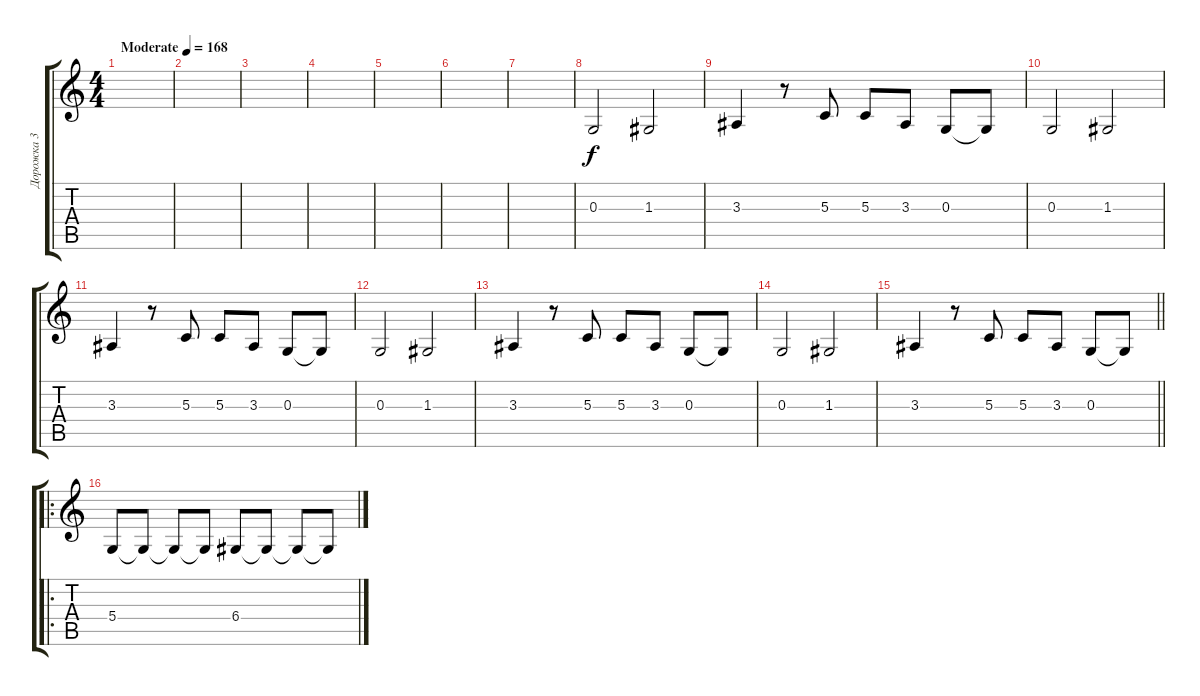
\track ("Дорожка 3" "Дорожка 3") {instrument stringensemble1}
\staff {score tabs}
\tuning (E4 B3 G3 D3 A2 E2) {hide}
\ts (4 4)
\tempo (168 "Moderate")
\clef g2
\ks c
|
|
|
|
|
|
|
0.3.2 1.3.2 |
3.3.4 r.8 5.3.8 5.3.8 3.3.8 0.3.8 0.3{t}.8 |
0.3.2 1.3.2 |
3.3.4 r.8 5.3.8 5.3.8 3.3.8 0.3.8 0.3{t}.8 |
0.3.2 1.3.2 |
3.3.4 r.8 5.3.8 5.3.8 3.3.8 0.3.8 0.3{t}.8 |
0.3.2 1.3.2 |
\barLineRight lightlight
3.3.4 r.8 5.3.8 5.3.8 3.3.8 0.3.8 0.3{t}.8 |
\ro
5.4.8 5.4{t}.8 5.4{t}.8 5.4{t}.8 6.4.8 6.4{t}.8 6.4{t}.8 6.4{t}.8
